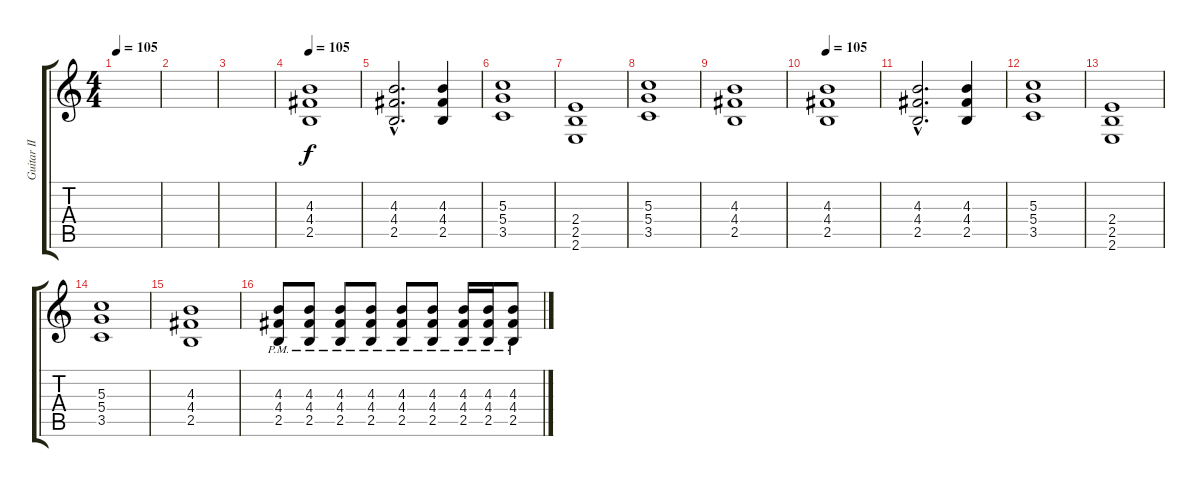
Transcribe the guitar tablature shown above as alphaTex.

\track ("Guitar II - Paul Landers" "Guitar II ") {instrument distortionguitar}
\staff {score tabs}
\tuning (E4 B3 G3 D3 A2 D2) {hide}
\ts (4 4)
\tempo 105
\clef g2
\ks c
|
|
|
\tempo 105
(4.3 4.4 2.5).1 |
(4.3{hac} 4.4{hac} 2.5{hac}).2{d} (4.3 4.4 2.5).4 |
(5.3 5.4 3.5).1 |
(2.4 2.5 2.6).1 |
(5.3 5.4 3.5).1 |
(4.3 4.4 2.5).1 |
\tempo 105
(4.3 4.4 2.5).1 |
(4.3{hac} 4.4{hac} 2.5{hac}).2{d} (4.3 4.4 2.5).4 |
(5.3 5.4 3.5).1 |
(2.4 2.5 2.6).1 |
(5.3 5.4 3.5).1 |
(4.3 4.4 2.5).1 |
(4.3{pm} 4.4{pm} 2.5{pm}).8 (4.3{pm} 4.4{pm} 2.5{pm}).8 (4.3{pm} 4.4{pm} 2.5{pm}).8 (4.3{pm} 4.4{pm} 2.5{pm}).8 (4.3{pm} 4.4{pm} 2.5{pm}).8 (4.3{pm} 4.4{pm} 2.5{pm}).8 (4.3{pm} 4.4{pm} 2.5{pm}).16 (4.3{pm} 4.4{pm} 2.5{pm}).16 (4.3{pm} 4.4{pm} 2.5{pm}).8
